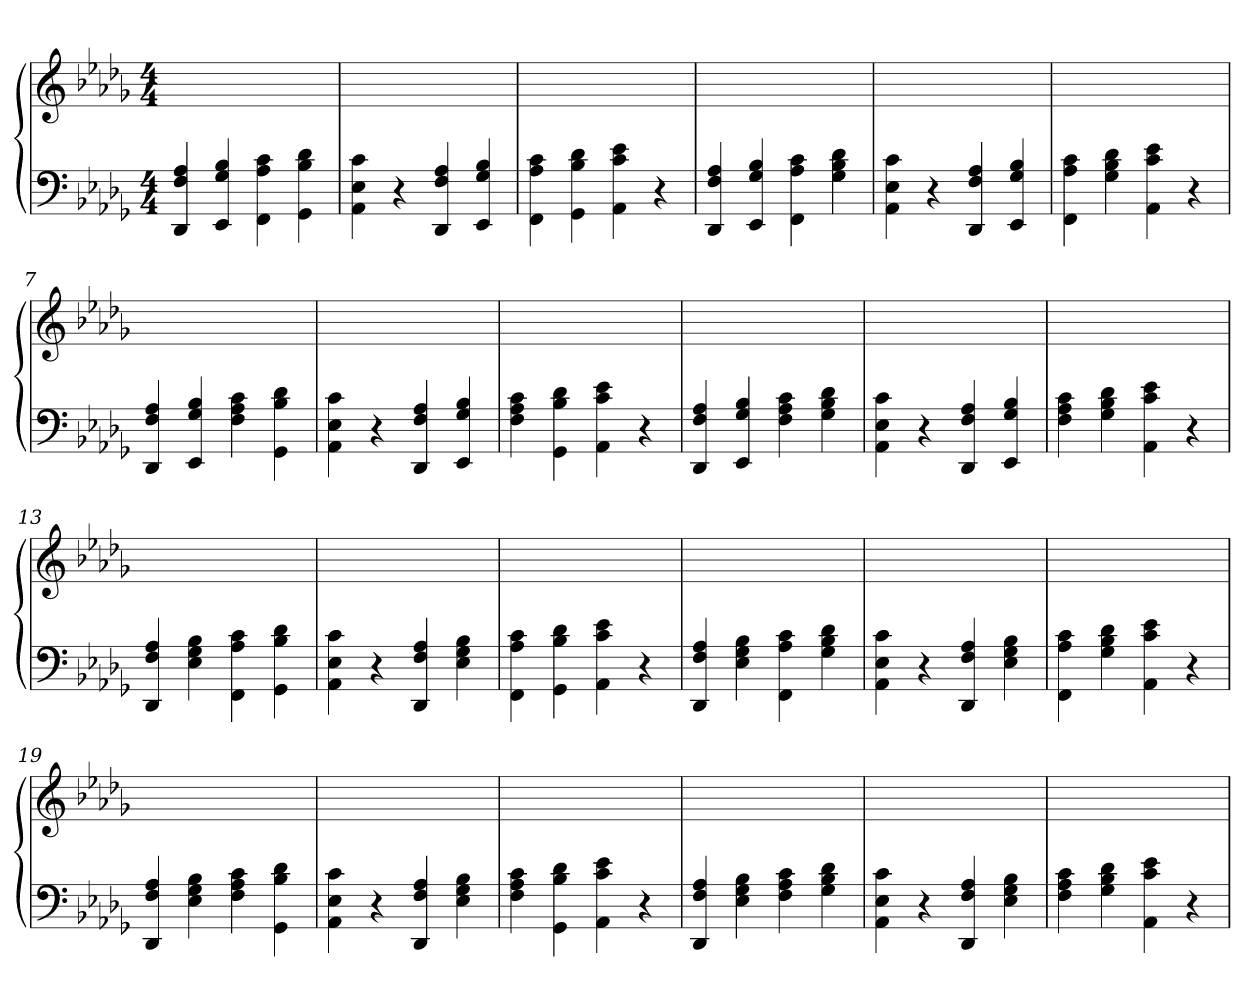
**kern	**kern
*part2	*part1
*staff2	*staff1
*clefF4	*clefG2
*k[b-e-a-d-g-]	*k[b-e-a-d-g-]
*D-:	*D-:
*M4/4	*M4/4
*MM60	*MM60
=1	=1
4DD- 4F 4A-	1ryy
4EE- 4G- 4B-	.
4FF 4A- 4c	.
4GG- 4B- 4d-	.
=2	=2
4AA- 4E- 4c	1ryy
4r	.
4DD- 4F 4A-	.
4EE- 4G- 4B-	.
=3	=3
4FF 4A- 4c	1ryy
4GG- 4B- 4d-	.
4AA- 4c 4e-	.
4r	.
=4	=4
4DD- 4F 4A-	1ryy
4EE- 4G- 4B-	.
4FF 4A- 4c	.
4G- 4B- 4d-	.
=5	=5
4AA- 4E- 4c	1ryy
4r	.
4DD- 4F 4A-	.
4EE- 4G- 4B-	.
=6	=6
4FF 4A- 4c	1ryy
4G- 4B- 4d-	.
4AA- 4c 4e-	.
4r	.
=7	=7
4DD- 4F 4A-	1ryy
4EE- 4G- 4B-	.
4F 4A- 4c	.
4GG- 4B- 4d-	.
=8	=8
4AA- 4E- 4c	1ryy
4r	.
4DD- 4F 4A-	.
4EE- 4G- 4B-	.
=9	=9
4F 4A- 4c	1ryy
4GG- 4B- 4d-	.
4AA- 4c 4e-	.
4r	.
=10	=10
4DD- 4F 4A-	1ryy
4EE- 4G- 4B-	.
4F 4A- 4c	.
4G- 4B- 4d-	.
=11	=11
4AA- 4E- 4c	1ryy
4r	.
4DD- 4F 4A-	.
4EE- 4G- 4B-	.
=12	=12
4F 4A- 4c	1ryy
4G- 4B- 4d-	.
4AA- 4c 4e-	.
4r	.
=13	=13
4DD- 4F 4A-	1ryy
4E- 4G- 4B-	.
4FF 4A- 4c	.
4GG- 4B- 4d-	.
=14	=14
4AA- 4E- 4c	1ryy
4r	.
4DD- 4F 4A-	.
4E- 4G- 4B-	.
=15	=15
4FF 4A- 4c	1ryy
4GG- 4B- 4d-	.
4AA- 4c 4e-	.
4r	.
=16	=16
4DD- 4F 4A-	1ryy
4E- 4G- 4B-	.
4FF 4A- 4c	.
4G- 4B- 4d-	.
=17	=17
4AA- 4E- 4c	1ryy
4r	.
4DD- 4F 4A-	.
4E- 4G- 4B-	.
=18	=18
4FF 4A- 4c	1ryy
4G- 4B- 4d-	.
4AA- 4c 4e-	.
4r	.
=19	=19
4DD- 4F 4A-	1ryy
4E- 4G- 4B-	.
4F 4A- 4c	.
4GG- 4B- 4d-	.
=20	=20
4AA- 4E- 4c	1ryy
4r	.
4DD- 4F 4A-	.
4E- 4G- 4B-	.
=21	=21
4F 4A- 4c	1ryy
4GG- 4B- 4d-	.
4AA- 4c 4e-	.
4r	.
=22	=22
4DD- 4F 4A-	1ryy
4E- 4G- 4B-	.
4F 4A- 4c	.
4G- 4B- 4d-	.
=23	=23
4AA- 4E- 4c	1ryy
4r	.
4DD- 4F 4A-	.
4E- 4G- 4B-	.
=24	=24
4F 4A- 4c	1ryy
4G- 4B- 4d-	.
4AA- 4c 4e-	.
4r	.
=	=
*-	*-
